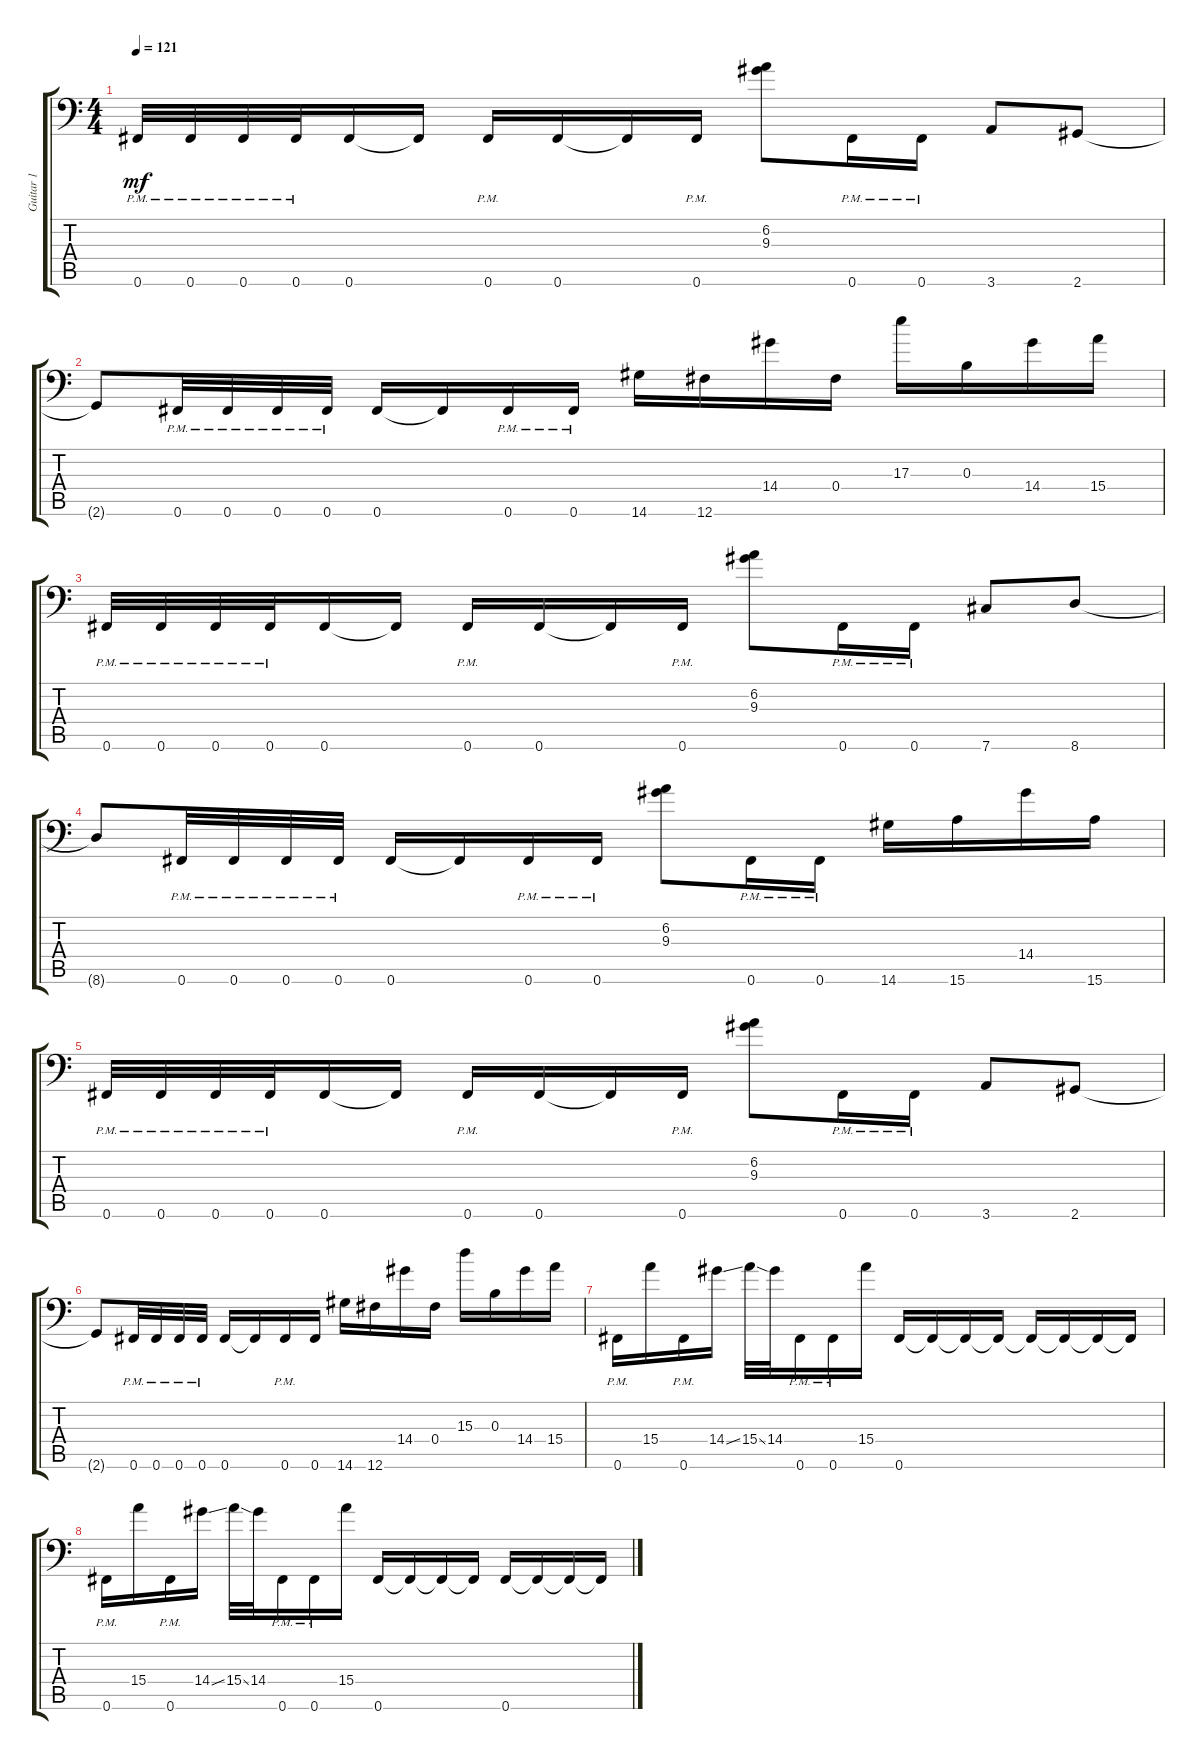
\track ("Guitar 1" "Guitar 1") {instrument distortionguitar}
\staff {score tabs}
\tuning (Ab3 Eb3 B2 Gb2 Db2 Gb1) {hide}
\ts (4 4)
\tempo 121
\clef f4
\ks c
0.6{pm}.32{dy mf} 0.6{pm}.32 0.6{pm}.32 0.6{pm}.32 0.6.16 0.6{t}.16 0.6{pm}.16 0.6.16 0.6{t}.16 0.6{pm}.16 (6.2 9.3).8 0.6{pm}.16 0.6{pm}.16 3.6.8 2.6.8 |
2.6{t}.8 0.6{pm}.32 0.6{pm}.32 0.6{pm}.32 0.6{pm}.32 0.6.16 0.6{t}.16 0.6{pm}.16 0.6{pm}.16 14.6.16 12.6.16 14.4.16 0.4.16 17.3.16 0.3.16 14.4.16 15.4.16 |
0.6{pm}.32 0.6{pm}.32 0.6{pm}.32 0.6{pm}.32 0.6.16 0.6{t}.16 0.6{pm}.16 0.6.16 0.6{t}.16 0.6{pm}.16 (6.2 9.3).8 0.6{pm}.16 0.6{pm}.16 7.6.8 8.6.8 |
8.6{t}.8 0.6{pm}.32 0.6{pm}.32 0.6{pm}.32 0.6{pm}.32 0.6.16 0.6{t}.16 0.6{pm}.16 0.6{pm}.16 (6.2 9.3).8 0.6{pm}.16 0.6{pm}.16 14.6.16 15.6.16 14.4.16 15.6.16 |
0.6{pm}.32 0.6{pm}.32 0.6{pm}.32 0.6{pm}.32 0.6.16 0.6{t}.16 0.6{pm}.16 0.6.16 0.6{t}.16 0.6{pm}.16 (6.2 9.3).8 0.6{pm}.16 0.6{pm}.16 3.6.8 2.6.8 |
2.6{t}.8 0.6{pm}.32 0.6{pm}.32 0.6{pm}.32 0.6{pm}.32 0.6.16 0.6{t}.16 0.6{pm}.16 0.6.16 14.6.16 12.6.16 14.4.16 0.4.16 15.3.16 0.3.16 14.4.16 15.4.16 |
0.6{pm}.16 15.4.16 0.6{pm}.16 14.4{ss}.16 15.4{ss}.32 14.4.32 0.6{pm}.16 0.6{pm}.16 15.4.16 0.6.16 0.6{t}.16 0.6{t}.16 0.6{t}.16 0.6{t}.16 0.6{t}.16 0.6{t}.16 0.6{t}.16 |
0.6{pm}.16 15.4.16 0.6{pm}.16 14.4{ss}.16 15.4{ss}.32 14.4.32 0.6{pm}.16 0.6{pm}.16 15.4.16 0.6.16 0.6{t}.16 0.6{t}.16 0.6{t}.16 0.6.16 0.6{t}.16 0.6{t}.16 0.6{t}.16
